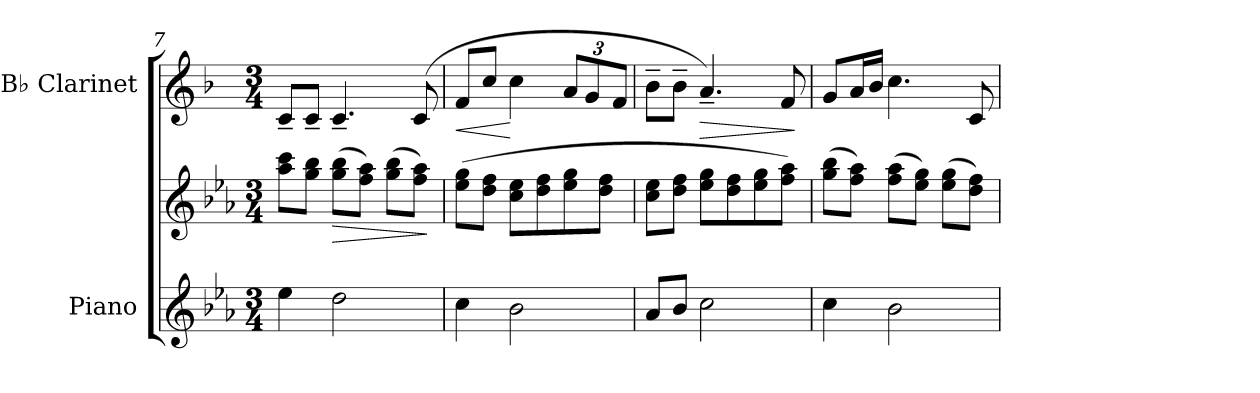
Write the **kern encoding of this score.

**kern	**kern	**dynam	**kern	**dynam
*part2	*part2	*part2	*part1	*part1
*staff3	*staff2	*staff2/3	*staff1	*staff1
*I"Piano	*	*	*I"B♭ Clarinet	*
*I'Pno.	*	*	*I'B♭ Cl.	*
*clefG2	*clefG2	*	*clefG2	*
*	*	*	*ITrd1c2	*
*k[b-e-a-]	*k[b-e-a-]	*	*k[b-e-a-]	*
*M3/4	*M3/4	*	*M3/4	*
=7	=7	=7	=7	=7
4ee-\	8aa-\ 8ccc\L	.	8B-~/L	.
.	8gg\ 8bb-\J	.	8B-~/J	.
!	!	!LO:HP:b	!	!
2dd\	(>8gg\ 8bb-\L	>	4.B-~/	.
.	8ff\ 8aa-\J)	.	.	.
.	(>8gg\ 8bb-\L	.	.	.
.	8ff\ 8aa-\J)	.	(>8B-/	.
.	.	]	.	.
=8	=8	=8	=8	=8
!	!	!	!	!LO:HP:b
4cc\	(>8ee-\ 8gg\L	.	8e-/L	<
.	8dd\ 8ff\J	.	8b-/J	.
2b-\	8cc\ 8ee-\L	.	4b-\	[
.	8dd\ 8ff\	.	.	.
*	*	*	*Xbrackettup	*
.	8ee-\ 8gg\	.	12g/L	.
.	.	.	12f/	.
.	8dd\ 8ff\J	.	.	.
.	.	.	12e-/J	.
!!LO:LB:g=z
=9	=9	=9	=9	=9
8a-/L	8cc\ 8ee-\L	.	8a-~\L	.
8b-/J	8dd\ 8ff\J	.	8a-~\J	.
!	!	!	!	!LO:HP:b
2cc\	8ee-\ 8gg\L	.	4.g~/)	>
.	8dd\ 8ff\	.	.	.
.	8ee-\ 8gg\	.	.	.
.	8ff\ 8aa-\J)	.	8e-/	.
.	.	.	.	]
=10	=10	=10	=10	=10
4cc\	(>8gg\ 8bb-\L	.	8f/L	.
.	8ff\ 8aa-\J)	.	16g/L	.
.	.	.	16a-/JJ	.
2b-\	(>8ff\ 8aa-\L	.	4.b-\	.
.	8ee-\ 8gg\J)	.	.	.
.	(>8ee-\ 8gg\L	.	.	.
.	8dd\ 8ff\J)	.	8B-/	.
=	=	=	=	=
*-	*-	*-	*-	*-
